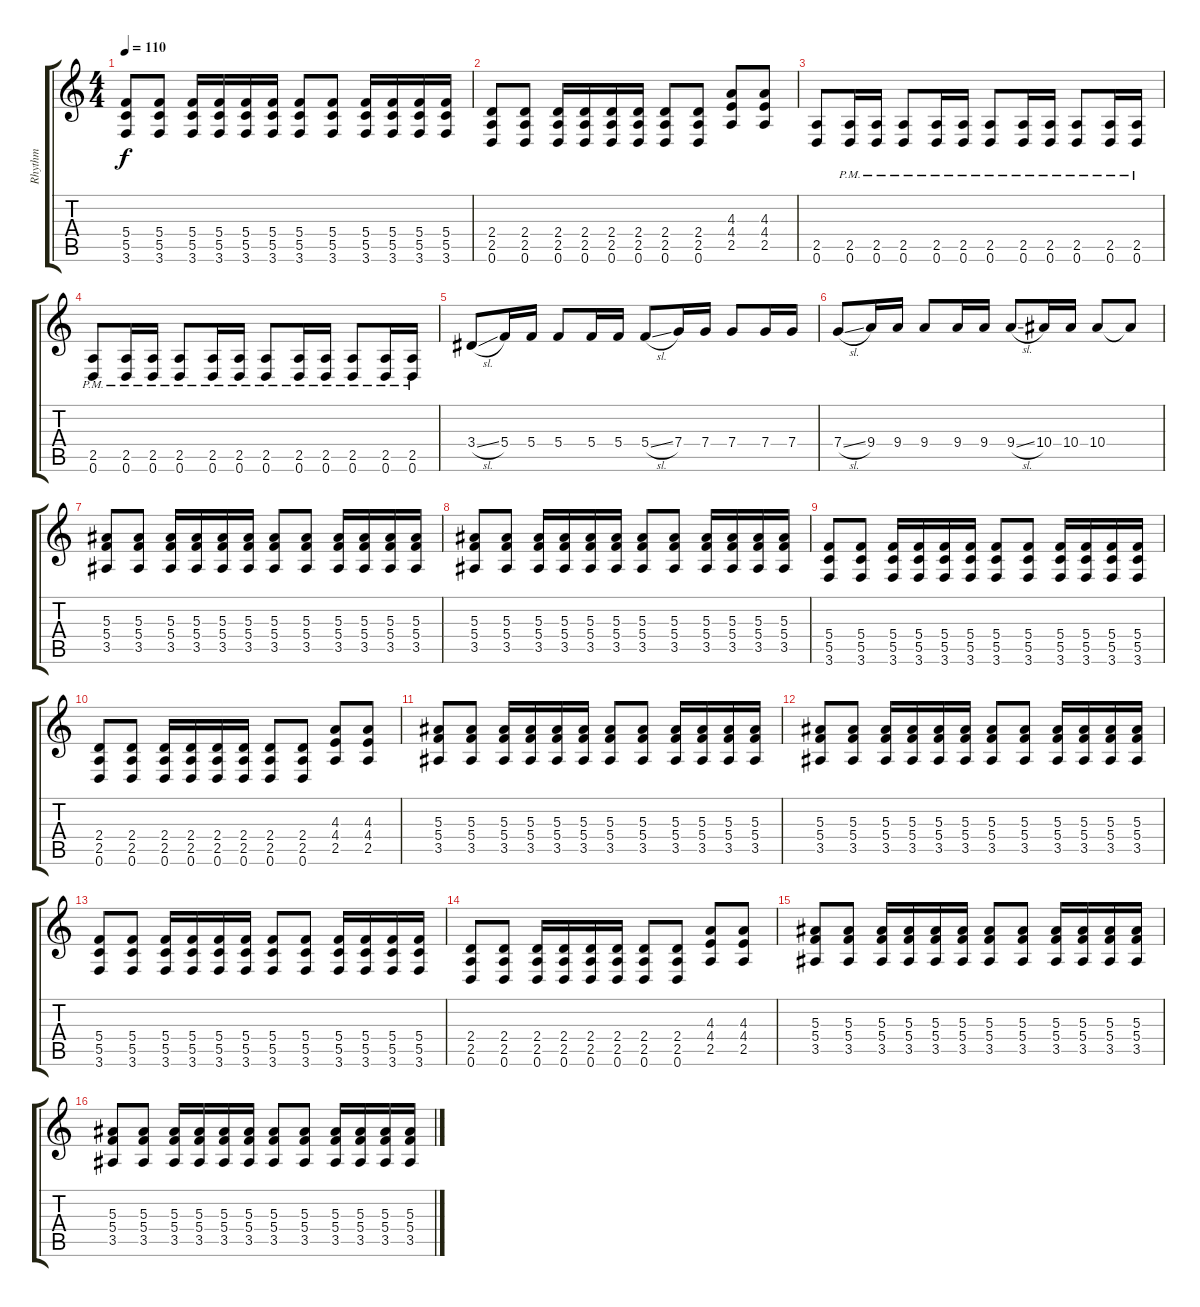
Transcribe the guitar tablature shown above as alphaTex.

\track ("Rhythm" "Rhythm") {instrument distortionguitar}
\staff {score tabs}
\tuning (D4 A3 F3 C3 G2 D2) {hide}
\ts (4 4)
\tempo 110
\clef g2
\ks c
(5.4 5.5 3.6).8{dy f} (5.4 5.5 3.6).8 (5.4 5.5 3.6).16 (5.4 5.5 3.6).16 (5.4 5.5 3.6).16 (5.4 5.5 3.6).16 (5.4 5.5 3.6).8 (5.4 5.5 3.6).8 (5.4 5.5 3.6).16 (5.4 5.5 3.6).16 (5.4 5.5 3.6).16 (5.4 5.5 3.6).16 |
(2.4 2.5 0.6).8 (2.4 2.5 0.6).8 (2.4 2.5 0.6).16 (2.4 2.5 0.6).16 (2.4 2.5 0.6).16 (2.4 2.5 0.6).16 (2.4 2.5 0.6).8 (2.4 2.5 0.6).8 (4.3 4.4 2.5).8 (4.3 4.4 2.5).8 |
(2.5 0.6).8 (2.5{pm} 0.6{pm}).16 (2.5{pm} 0.6{pm}).16 (2.5{pm} 0.6{pm}).8 (2.5{pm} 0.6{pm}).16 (2.5{pm} 0.6{pm}).16 (2.5{pm} 0.6{pm}).8 (2.5{pm} 0.6{pm}).16 (2.5{pm} 0.6{pm}).16 (2.5{pm} 0.6{pm}).8 (2.5{pm} 0.6{pm}).16 (2.5{pm} 0.6{pm}).16 |
(2.5{pm} 0.6{pm}).8 (2.5{pm} 0.6{pm}).16 (2.5{pm} 0.6{pm}).16 (2.5{pm} 0.6{pm}).8 (2.5{pm} 0.6{pm}).16 (2.5{pm} 0.6{pm}).16 (2.5{pm} 0.6{pm}).8 (2.5{pm} 0.6{pm}).16 (2.5{pm} 0.6{pm}).16 (2.5{pm} 0.6{pm}).8 (2.5{pm} 0.6{pm}).16 (2.5{pm} 0.6{pm}).16 |
3.4{sl}.8 5.4.16 5.4.16 5.4.8 5.4.16 5.4.16 5.4{sl}.8 7.4.16 7.4.16 7.4.8 7.4.16 7.4.16 |
7.4{sl}.8 9.4.16 9.4.16 9.4.8 9.4.16 9.4.16 9.4{sl}.8 10.4.16 10.4.16 10.4.8 10.4{t}.8 |
(5.3 5.4 3.5).8 (5.3 5.4 3.5).8 (5.3 5.4 3.5).16 (5.3 5.4 3.5).16 (5.3 5.4 3.5).16 (5.3 5.4 3.5).16 (5.3 5.4 3.5).8 (5.3 5.4 3.5).8 (5.3 5.4 3.5).16 (5.3 5.4 3.5).16 (5.3 5.4 3.5).16 (5.3 5.4 3.5).16 |
(5.3 5.4 3.5).8 (5.3 5.4 3.5).8 (5.3 5.4 3.5).16 (5.3 5.4 3.5).16 (5.3 5.4 3.5).16 (5.3 5.4 3.5).16 (5.3 5.4 3.5).8 (5.3 5.4 3.5).8 (5.3 5.4 3.5).16 (5.3 5.4 3.5).16 (5.3 5.4 3.5).16 (5.3 5.4 3.5).16 |
(5.4 5.5 3.6).8 (5.4 5.5 3.6).8 (5.4 5.5 3.6).16 (5.4 5.5 3.6).16 (5.4 5.5 3.6).16 (5.4 5.5 3.6).16 (5.4 5.5 3.6).8 (5.4 5.5 3.6).8 (5.4 5.5 3.6).16 (5.4 5.5 3.6).16 (5.4 5.5 3.6).16 (5.4 5.5 3.6).16 |
(2.4 2.5 0.6).8 (2.4 2.5 0.6).8 (2.4 2.5 0.6).16 (2.4 2.5 0.6).16 (2.4 2.5 0.6).16 (2.4 2.5 0.6).16 (2.4 2.5 0.6).8 (2.4 2.5 0.6).8 (4.3 4.4 2.5).8 (4.3 4.4 2.5).8 |
(5.3 5.4 3.5).8 (5.3 5.4 3.5).8 (5.3 5.4 3.5).16 (5.3 5.4 3.5).16 (5.3 5.4 3.5).16 (5.3 5.4 3.5).16 (5.3 5.4 3.5).8 (5.3 5.4 3.5).8 (5.3 5.4 3.5).16 (5.3 5.4 3.5).16 (5.3 5.4 3.5).16 (5.3 5.4 3.5).16 |
(5.3 5.4 3.5).8 (5.3 5.4 3.5).8 (5.3 5.4 3.5).16 (5.3 5.4 3.5).16 (5.3 5.4 3.5).16 (5.3 5.4 3.5).16 (5.3 5.4 3.5).8 (5.3 5.4 3.5).8 (5.3 5.4 3.5).16 (5.3 5.4 3.5).16 (5.3 5.4 3.5).16 (5.3 5.4 3.5).16 |
(5.4 5.5 3.6).8 (5.4 5.5 3.6).8 (5.4 5.5 3.6).16 (5.4 5.5 3.6).16 (5.4 5.5 3.6).16 (5.4 5.5 3.6).16 (5.4 5.5 3.6).8 (5.4 5.5 3.6).8 (5.4 5.5 3.6).16 (5.4 5.5 3.6).16 (5.4 5.5 3.6).16 (5.4 5.5 3.6).16 |
(2.4 2.5 0.6).8 (2.4 2.5 0.6).8 (2.4 2.5 0.6).16 (2.4 2.5 0.6).16 (2.4 2.5 0.6).16 (2.4 2.5 0.6).16 (2.4 2.5 0.6).8 (2.4 2.5 0.6).8 (4.3 4.4 2.5).8 (4.3 4.4 2.5).8 |
(5.3 5.4 3.5).8 (5.3 5.4 3.5).8 (5.3 5.4 3.5).16 (5.3 5.4 3.5).16 (5.3 5.4 3.5).16 (5.3 5.4 3.5).16 (5.3 5.4 3.5).8 (5.3 5.4 3.5).8 (5.3 5.4 3.5).16 (5.3 5.4 3.5).16 (5.3 5.4 3.5).16 (5.3 5.4 3.5).16 |
(5.3 5.4 3.5).8 (5.3 5.4 3.5).8 (5.3 5.4 3.5).16 (5.3 5.4 3.5).16 (5.3 5.4 3.5).16 (5.3 5.4 3.5).16 (5.3 5.4 3.5).8 (5.3 5.4 3.5).8 (5.3 5.4 3.5).16 (5.3 5.4 3.5).16 (5.3 5.4 3.5).16 (5.3 5.4 3.5).16
